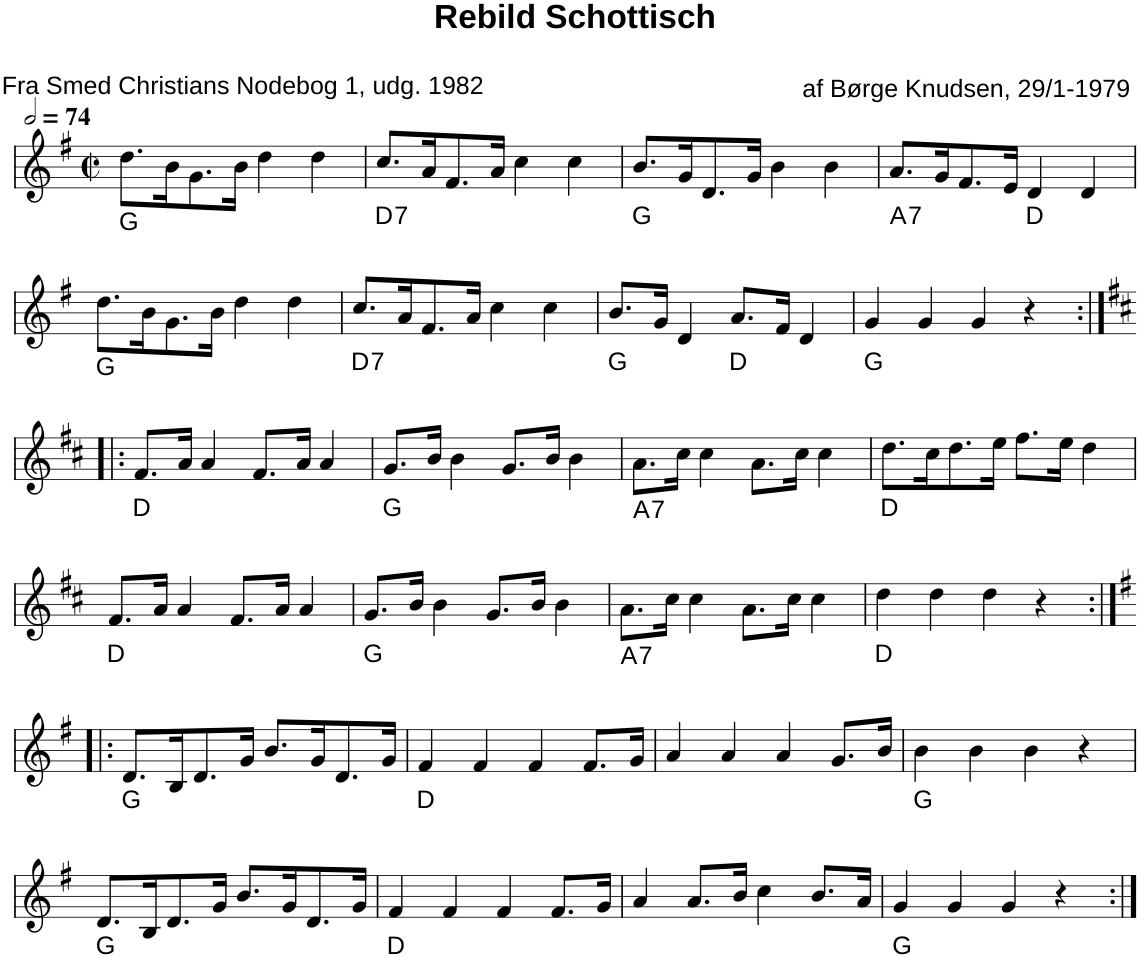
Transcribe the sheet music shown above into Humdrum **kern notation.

**kern	**harte
*part1	*part1
*staff1	*
*I"Piano	*
*I'Pno.	*
*clefG2	*
*k[f#]	*
*M2/2	*
*met(c|)	*
*MM148	*
=1	=1
8.dd\L	G:maj
16b\K	.
8.g\	.
16b\Jk	.
4dd\	.
4dd\	.
=2	=2
!	!LO:H:kt=7
8.cc/L	D:7
16a/K	.
8.f#/	.
16a/Jk	.
4cc\	.
4cc\	.
=3	=3
8.b/L	G:maj
16g/K	.
8.d/	.
16g/Jk	.
4b\	.
4b\	.
=4	=4
!	!LO:H:kt=7
8.a/L	A:7
16g/K	.
8.f#/	.
16e/Jk	.
4d/	D:maj
4d/	.
!!LO:LB:g=z
=5	=5
8.dd\L	G:maj
16b\K	.
8.g\	.
16b\Jk	.
4dd\	.
4dd\	.
=6	=6
!	!LO:H:kt=7
8.cc/L	D:7
16a/K	.
8.f#/	.
16a/Jk	.
4cc\	.
4cc\	.
=7	=7
8.b/L	G:maj
16g/Jk	.
4d/	.
8.a/L	D:maj
16f#/Jk	.
4d/	.
=8	=8
4g/	G:maj
4g/	.
4g/	.
4r	.
!!LO:LB:g=z
=9:|!|:	=9:|!|:
*k[f#c#]	*
8.f#/L	D:maj
16a/Jk	.
4a/	.
8.f#/L	.
16a/Jk	.
4a/	.
=10	=10
8.g/L	G:maj
16b/Jk	.
4b\	.
8.g/L	.
16b/Jk	.
4b\	.
=11	=11
!	!LO:H:kt=7
8.a\L	A:7
16cc#\Jk	.
4cc#\	.
8.a\L	.
16cc#\Jk	.
4cc#\	.
=12	=12
8.dd\L	D:maj
16cc#\K	.
8.dd\	.
16ee\Jk	.
8.ff#\L	.
16ee\Jk	.
4dd\	.
!!LO:LB:g=z
=13	=13
8.f#/L	D:maj
16a/Jk	.
4a/	.
8.f#/L	.
16a/Jk	.
4a/	.
=14	=14
8.g/L	G:maj
16b/Jk	.
4b\	.
8.g/L	.
16b/Jk	.
4b\	.
=15	=15
!	!LO:H:kt=7
8.a\L	A:7
16cc#\Jk	.
4cc#\	.
8.a\L	.
16cc#\Jk	.
4cc#\	.
=16	=16
4dd\	D:maj
4dd\	.
4dd\	.
4r	.
!!LO:LB:g=z
=17:|!|:	=17:|!|:
*k[f#]	*
8.d/L	G:maj
16B/K	.
8.d/	.
16g/Jk	.
8.b/L	.
16g/K	.
8.d/	.
16g/Jk	.
=18	=18
4f#/	D:maj
4f#/	.
4f#/	.
8.f#/L	.
16g/Jk	.
=19	=19
4a/	.
4a/	.
4a/	.
8.g/L	.
16b/Jk	.
=20	=20
4b\	G:maj
4b\	.
4b\	.
4r	.
!!LO:LB:g=z
=21	=21
8.d/L	G:maj
16B/K	.
8.d/	.
16g/Jk	.
8.b/L	.
16g/K	.
8.d/	.
16g/Jk	.
=22	=22
4f#/	D:maj
4f#/	.
4f#/	.
8.f#/L	.
16g/Jk	.
=23	=23
4a/	.
8.a/L	.
16b/Jk	.
4cc\	.
8.b/L	.
16a/Jk	.
=24	=24
4g/	G:maj
4g/	.
4g/	.
4r	.
=:|!	=:|!
*-	*-
